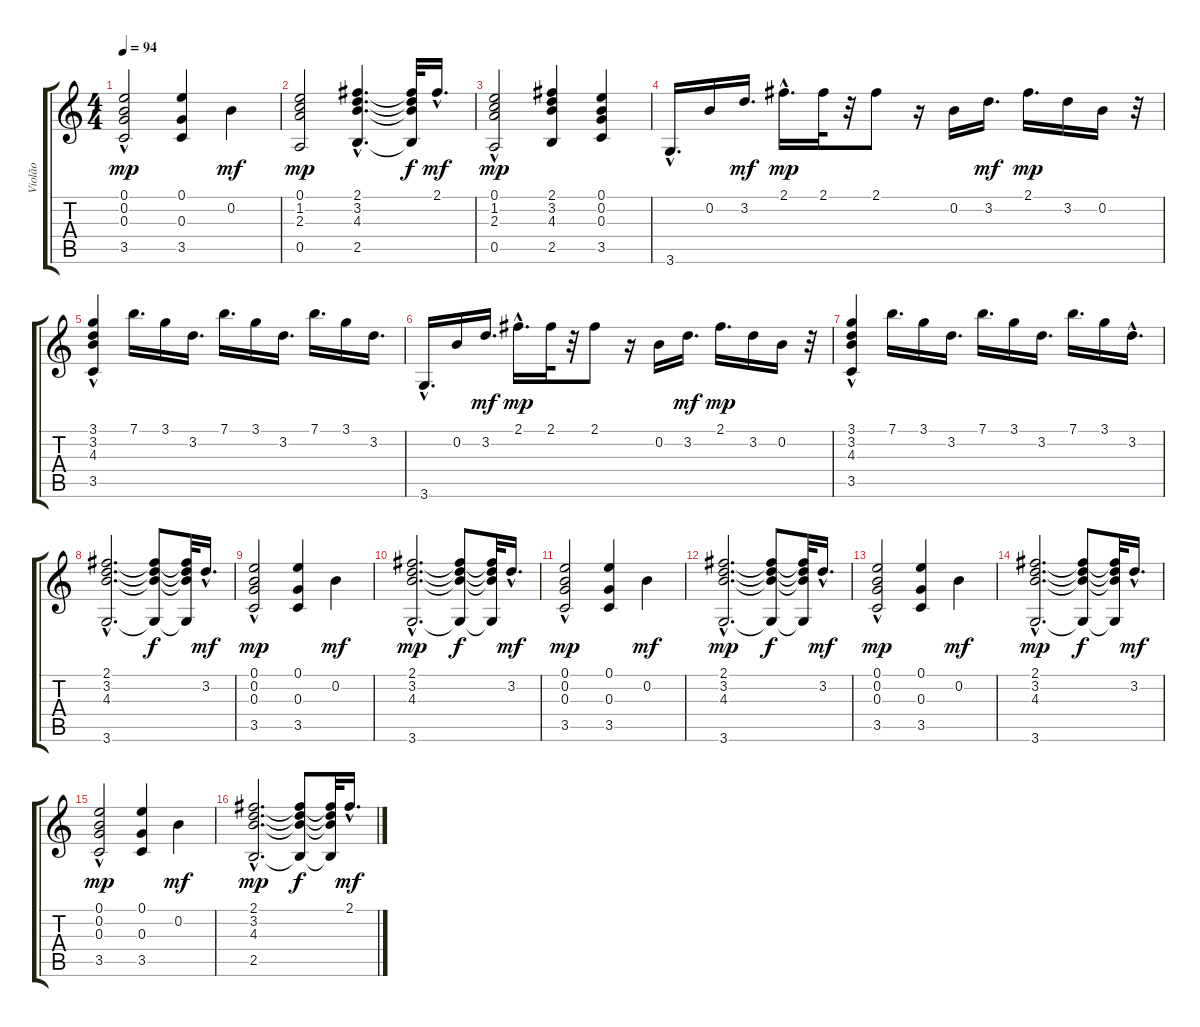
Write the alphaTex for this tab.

\track ("Violão" "Violão") {instrument acousticguitarsteel}
\staff {score tabs}
\tuning (E4 B3 G3 D3 A2 E2) {hide}
\ts (4 4)
\tempo 94
\clef g2
\ks c
(0.1{hac} 0.2{hac} 0.3 3.5).2{dy mp} (0.1 0.3 3.5).4 0.2.4{dy mf} |
(0.1 1.2 2.3 0.5).2{dy mp} (2.1{hac} 3.2{hac} 4.3{hac} 2.5{hac}).4{d} (2.1{t} 3.2{t} 4.3{t} 2.5{t}).32{dy f} 2.1{hac}.16{d dy mf} |
(0.1 1.2{hac} 2.3 0.5).2{dy mp} (2.1 3.2 4.3 2.5).4 (0.1 0.2 0.3 3.5).4 |
3.6{hac}.16{d} 0.2.16 3.2.16{d dy mf} 2.1{hac}.16{d dy mp} 2.1.32 r.32 2.1.8 r.16 0.2.16 3.2.16{d dy mf} 2.1.16{d dy mp} 3.2.16 0.2.16 r.32 |
(3.1 3.2 4.3 3.5{hac}).4 7.1.16{d} 3.1.16 3.2.16{d} 7.1.16{d} 3.1.16 3.2.16{d} 7.1.16{d} 3.1.16 3.2.16{d} |
3.6{hac}.16{d} 0.2.16 3.2.16{d dy mf} 2.1{hac}.16{d dy mp} 2.1.32 r.32 2.1.8 r.16 0.2.16 3.2.16{d dy mf} 2.1.16{d dy mp} 3.2.16 0.2.16 r.32 |
(3.1 3.2 4.3 3.5{hac}).4 7.1.16{d} 3.1.16 3.2.16{d} 7.1.16{d} 3.1.16 3.2.16{d} 7.1.16{d} 3.1.16 3.2{hac}.16{d} |
(2.1{hac} 3.2{hac} 4.3{hac} 3.6{hac}).2{d} (2.1{t} 3.2{t} 4.3{t} 3.6{t}).8{dy f} (2.1{t} 3.2{t} 4.3{t} 3.6{t}).32 3.2{hac}.16{d dy mf} |
(0.1{hac} 0.2{hac} 0.3 3.5).2{dy mp} (0.1 0.3 3.5).4 0.2.4{dy mf} |
(2.1{hac} 3.2{hac} 4.3{hac} 3.6{hac}).2{d dy mp} (2.1{t} 3.2{t} 4.3{t} 3.6{t}).8{dy f} (2.1{t} 3.2{t} 4.3{t} 3.6{t}).32 3.2{hac}.16{d dy mf} |
(0.1{hac} 0.2{hac} 0.3 3.5).2{dy mp} (0.1 0.3 3.5).4 0.2.4{dy mf} |
(2.1{hac} 3.2{hac} 4.3{hac} 3.6{hac}).2{d dy mp} (2.1{t} 3.2{t} 4.3{t} 3.6{t}).8{dy f} (2.1{t} 3.2{t} 4.3{t} 3.6{t}).32 3.2{hac}.16{d dy mf} |
(0.1{hac} 0.2{hac} 0.3 3.5).2{dy mp} (0.1 0.3 3.5).4 0.2.4{dy mf} |
(2.1{hac} 3.2{hac} 4.3{hac} 3.6{hac}).2{d dy mp} (2.1{t} 3.2{t} 4.3{t} 3.6{t}).8{dy f} (2.1{t} 3.2{t} 4.3{t} 3.6{t}).32 3.2{hac}.16{d dy mf} |
(0.1{hac} 0.2{hac} 0.3 3.5).2{dy mp} (0.1 0.3 3.5).4 0.2.4{dy mf} |
(2.1{hac} 3.2{hac} 4.3{hac} 2.5{hac}).2{d dy mp} (2.1{t} 3.2{t} 4.3{t} 2.5{t}).8{dy f} (2.1{t} 3.2{t} 4.3{t} 2.5{t}).32 2.1{hac}.16{d dy mf}
